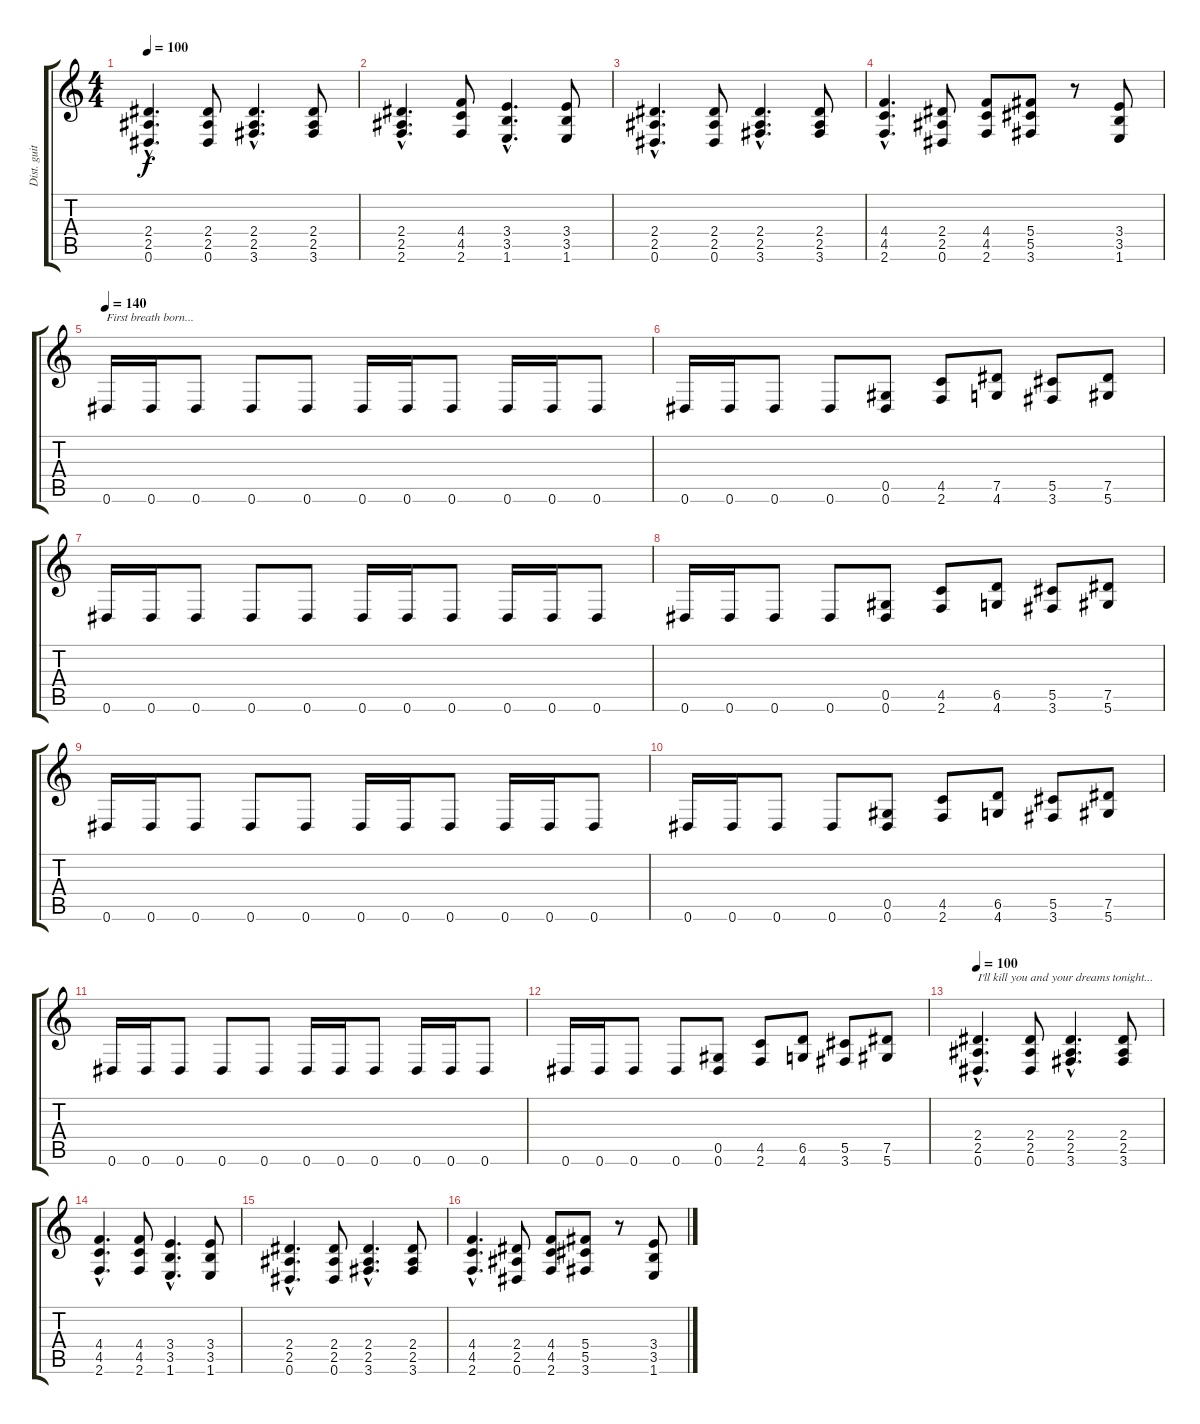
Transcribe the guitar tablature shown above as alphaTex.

\track ("Dist. guitar" "Dist. guit") {instrument distortionguitar}
\staff {score tabs}
\tuning (Eb4 Bb3 Gb3 Db3 Ab2 Eb2) {hide}
\ts (4 4)
\tempo 100
\clef g2
\ks c
(2.4{hac} 2.5{hac} 0.6{hac}).4{d dy f} (2.4 2.5 0.6).8 (2.4{hac} 2.5{hac} 3.6{hac}).4{d} (2.4 2.5 3.6).8 |
(2.4{hac} 2.5{hac} 2.6{hac}).4{d} (4.4 4.5 2.6).8 (3.4{hac} 3.5{hac} 1.6{hac}).4{d} (3.4 3.5 1.6).8 |
(2.4{hac} 2.5{hac} 0.6{hac}).4{d} (2.4 2.5 0.6).8 (2.4{hac} 2.5{hac} 3.6{hac}).4{d} (2.4 2.5 3.6).8 |
(4.4{hac} 4.5{hac} 2.6{hac}).4{d} (2.4 2.5 0.6).8 (4.4 4.5 2.6).8 (5.4 5.5 3.6).8 r.8 (3.4 3.5 1.6).8 |
\tempo 140
0.6.16{txt "First breath born..."} 0.6.16 0.6.8 0.6.8 0.6.8 0.6.16 0.6.16 0.6.8 0.6.16 0.6.16 0.6.8 |
0.6.16 0.6.16 0.6.8 0.6.8 (0.5 0.6).8 (4.5 2.6).8 (7.5 4.6).8 (5.5 3.6).8 (7.5 5.6).8 |
0.6.16 0.6.16 0.6.8 0.6.8 0.6.8 0.6.16 0.6.16 0.6.8 0.6.16 0.6.16 0.6.8 |
0.6.16 0.6.16 0.6.8 0.6.8 (0.5 0.6).8 (4.5 2.6).8 (6.5 4.6).8 (5.5 3.6).8 (7.5 5.6).8 |
0.6.16 0.6.16 0.6.8 0.6.8 0.6.8 0.6.16 0.6.16 0.6.8 0.6.16 0.6.16 0.6.8 |
0.6.16 0.6.16 0.6.8 0.6.8 (0.5 0.6).8 (4.5 2.6).8 (6.5 4.6).8 (5.5 3.6).8 (7.5 5.6).8 |
0.6.16 0.6.16 0.6.8 0.6.8 0.6.8 0.6.16 0.6.16 0.6.8 0.6.16 0.6.16 0.6.8 |
0.6.16 0.6.16 0.6.8 0.6.8 (0.5 0.6).8 (4.5 2.6).8 (6.5 4.6).8 (5.5 3.6).8 (7.5 5.6).8 |
\tempo 100
(2.4{hac} 2.5{hac} 0.6{hac}).4{d txt "I'll kill you and your dreams tonight..."} (2.4 2.5 0.6).8 (2.4{hac} 2.5{hac} 3.6{hac}).4{d} (2.4 2.5 3.6).8 |
(4.4{hac} 4.5{hac} 2.6{hac}).4{d} (4.4 4.5 2.6).8 (3.4{hac} 3.5{hac} 1.6{hac}).4{d} (3.4 3.5 1.6).8 |
(2.4{hac} 2.5{hac} 0.6{hac}).4{d} (2.4 2.5 0.6).8 (2.4{hac} 2.5{hac} 3.6{hac}).4{d} (2.4 2.5 3.6).8 |
(4.4{hac} 4.5{hac} 2.6{hac}).4{d} (2.4 2.5 0.6).8 (4.4 4.5 2.6).8 (5.4 5.5 3.6).8 r.8 (3.4 3.5 1.6).8
